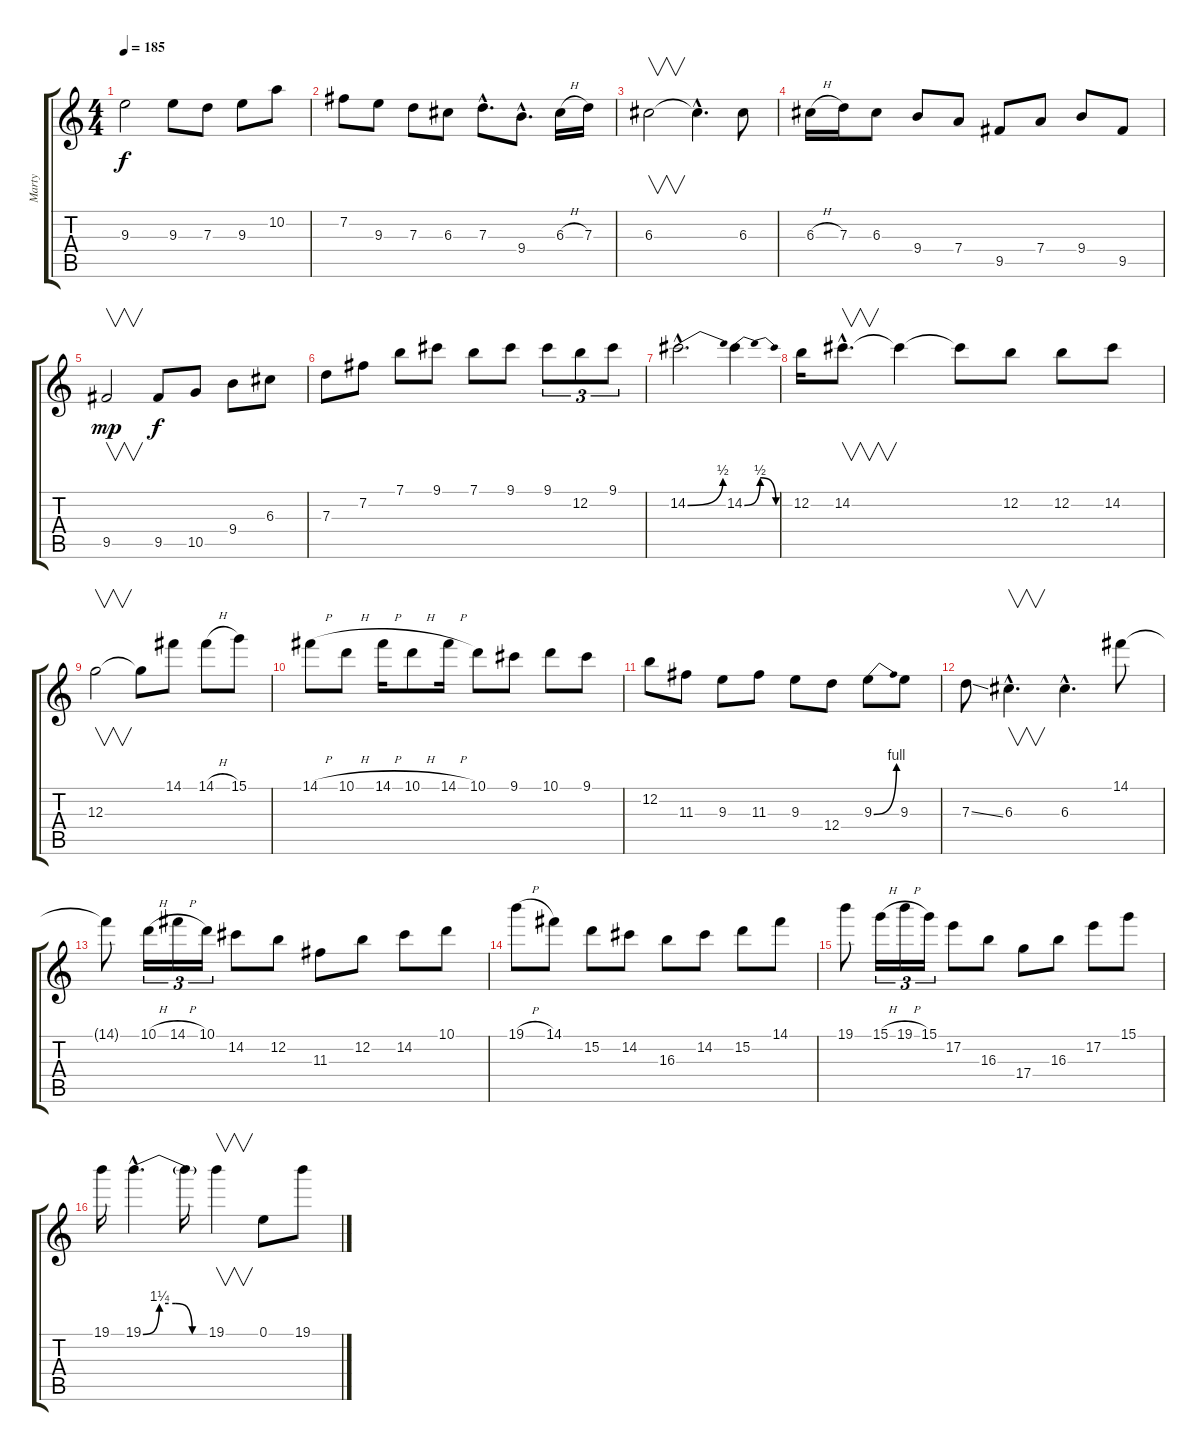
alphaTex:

\track ("Marty" "Marty") {instrument distortionguitar}
\staff {score tabs}
\tuning (E4 B3 G3 D3 A2 E2) {hide}
\ts (4 4)
\tempo 185
\clef g2
\ks c
9.3.2{dy f} 9.3.8 7.3.8 9.3.8 10.2.8 |
7.2.8 9.3.8 7.3.8 6.3.8 7.3{hac}.8{d} 9.4{hac}.8{d} 6.3{h}.16 7.3.16 |
6.3.2{v} 6.3{hac t}.4{d} 6.3.8 |
6.3{h}.16 7.3.16 6.3.8 9.4.8 7.4.8 9.5.8 7.4.8 9.4.8 9.5.8 |
9.5.2{v dy mp} 9.5.8{dy f} 10.5.8 9.4.8 6.3.8 |
7.3.8 7.2.8 7.1.8 9.1.8 7.1.8 9.1.8 9.1.8{tu (3 2)} 12.2.8{tu (3 2)} 9.1.8{tu (3 2)} |
14.2{be (bend 0 0 60 2) hac}.2{d} 14.2{be (bendrelease 0 0 30 2 30 2 60 0)}.4 |
12.2.16 14.2{hac}.8{v d} 14.2{t}.4 14.2{t}.8 12.2.8 12.2.8 14.2.8 |
12.3.2{v} 12.3{t}.8 14.1.8 14.1{h}.8 15.1.8 |
14.1{h}.8 10.1{h}.8 14.1{h}.16 10.1{h}.8 14.1{h}.16 10.1.8 9.1.8 10.1.8 9.1.8 |
12.2.8 11.3.8 9.3.8 11.3.8 9.3.8 12.4.8 9.3{be (bend 0 0 60 4)}.8 9.3.8 |
7.3{ss}.8 6.3{hac}.4{v d} 6.3{hac}.4{d} 14.1.8 |
14.1{t}.8 10.1{h}.16{tu (3 2)} 14.1{h}.16{tu (3 2)} 10.1.16{tu (3 2)} 14.2.8 12.2.8 11.3.8 12.2.8 14.2.8 10.1.8 |
19.1{h}.8 14.1.8 15.2.8 14.2.8 16.3.8 14.2.8 15.2.8 14.1.8 |
19.1.8 15.1{h}.16{tu (3 2)} 19.1{h}.16{tu (3 2)} 15.1.16{tu (3 2)} 17.2.8 16.3.8 17.4.8 16.3.8 17.2.8 15.1.8 |
19.1.16 19.1{be (custom 0 0 15 5 30 5 45 0 60 0) hac}.4{d} 19.1{t}.16 19.1.4{v} 0.1.8 19.1.8
